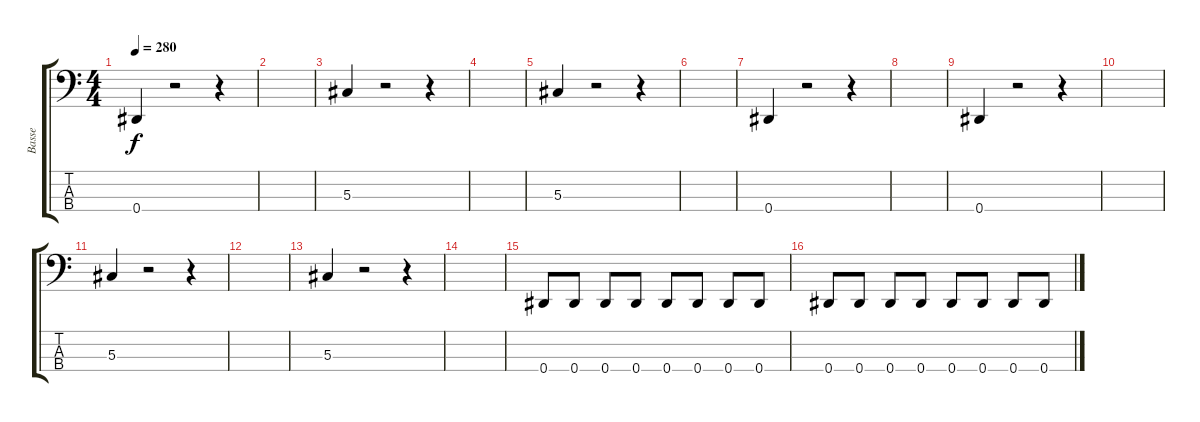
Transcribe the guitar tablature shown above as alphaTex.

\track ("Basse" "Basse") {instrument electricbassfinger}
\staff {score tabs}
\tuning (Gb2 Db2 Ab1 Eb1) {hide}
\ts (4 4)
\tempo 280
\clef f4
\ks c
0.4.4{dy f} r.2 r.4 |
|
5.3.4 r.2 r.4 |
|
5.3.4 r.2 r.4 |
|
0.4.4 r.2 r.4 |
|
0.4.4 r.2 r.4 |
|
5.3.4 r.2 r.4 |
|
5.3.4 r.2 r.4 |
|
0.4.8 0.4.8 0.4.8 0.4.8 0.4.8 0.4.8 0.4.8 0.4.8 |
0.4.8 0.4.8 0.4.8 0.4.8 0.4.8 0.4.8 0.4.8 0.4.8
